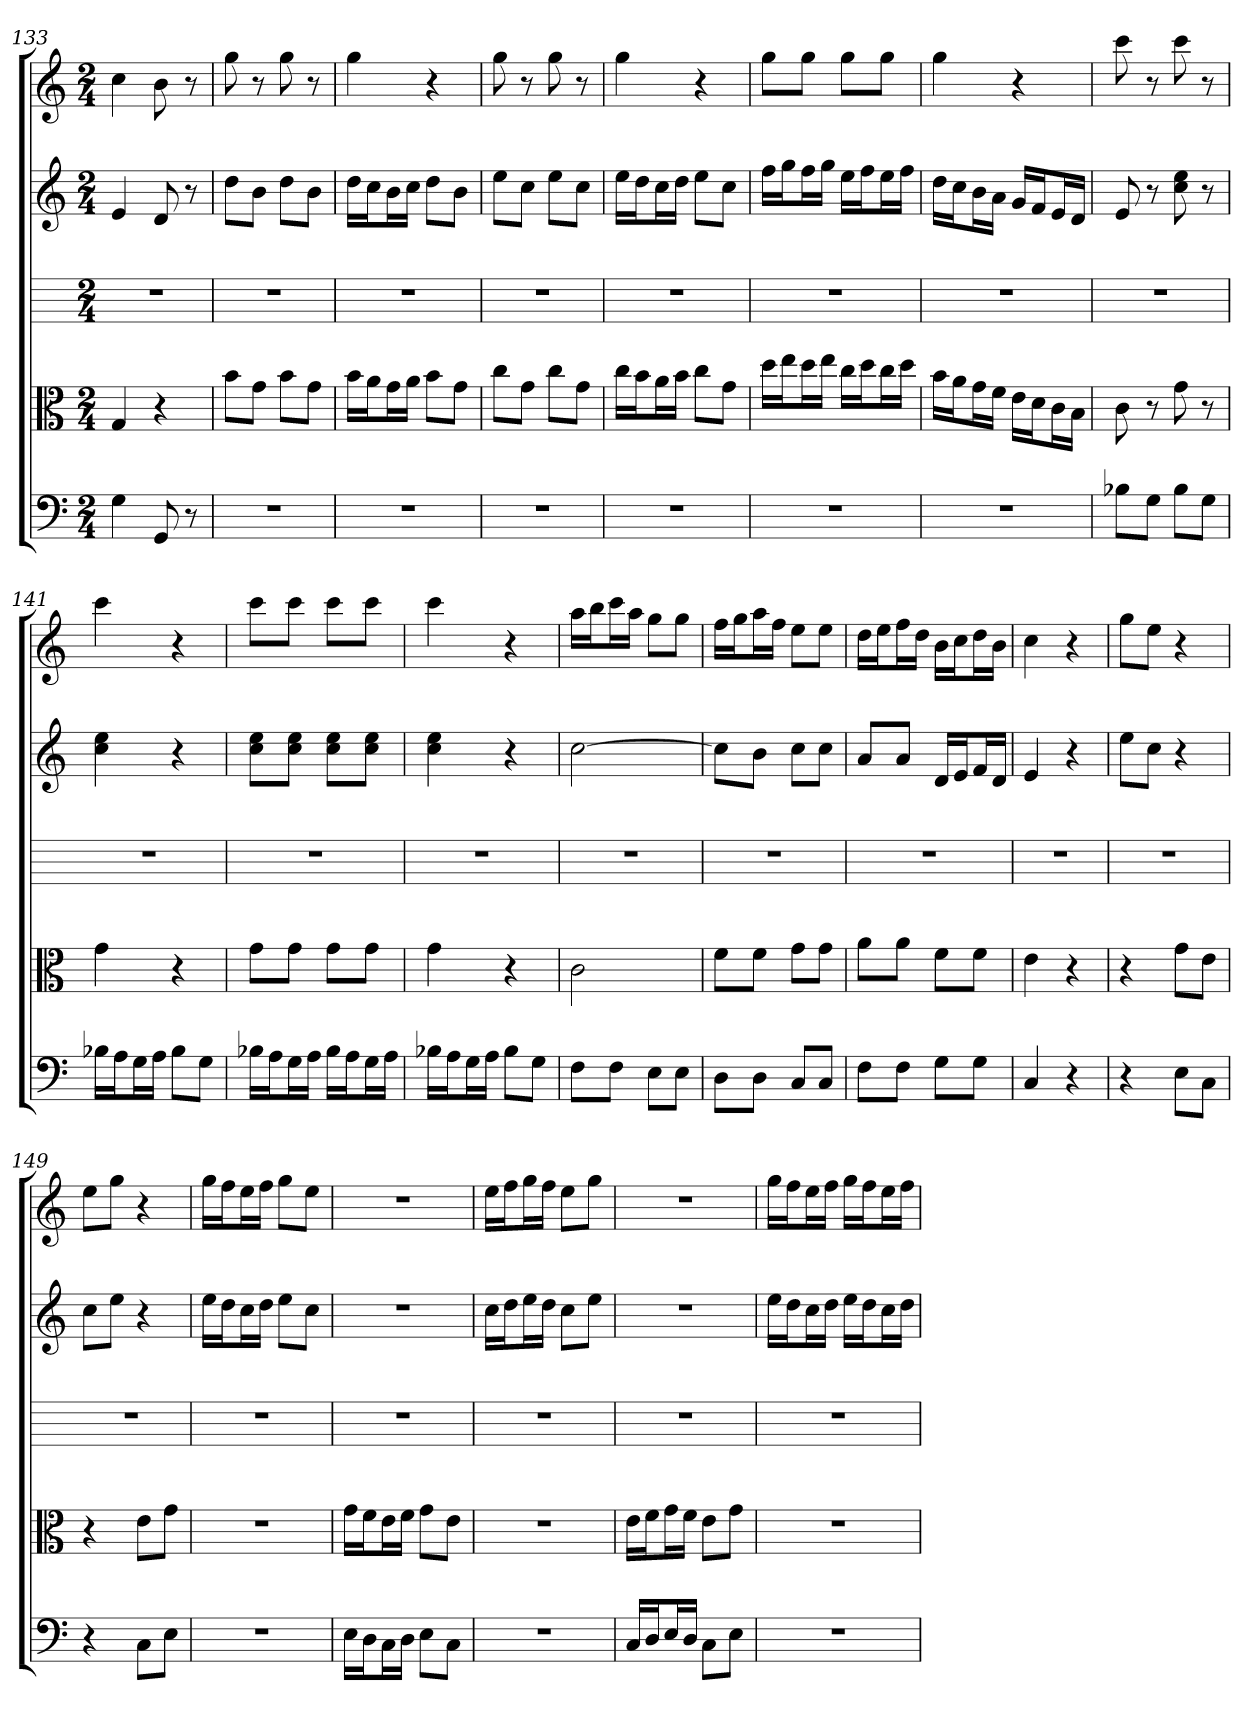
**kern	**kern	**kern	**kern	**kern
*part5	*part4	*part3	*part2	*part1
*staff5	*staff4	*staff3	*staff2	*staff1
*clefF4	*clefC3	*	*	*
*k[]	*k[]	*k[]	*k[]	*k[]
*C:	*C:	*C:	*C:	*C:
*M2/4	*M2/4	*M2/4	*M2/4	*M2/4
=133	=133	=133	=133	=133
4G	4G	2r	4e	4cc
8GG	4r	.	8d	8b
8r	.	.	8r	8r
=134	=134	=134	=134	=134
2r	8b\L	2r	8ddL	8gg
.	8g\J	.	8bJ	8r
.	8b\L	.	8ddL	8gg
.	8g\J	.	8bJ	8r
=135	=135	=135	=135	=135
2r	16b\LL	2r	16ddLL	4gg
.	16a\J	.	16ccJ	.
.	16g\L	.	16bL	.
.	16a\JJ	.	16ccJJ	.
.	8b\L	.	8ddL	4r
.	8g\J	.	8bJ	.
=136	=136	=136	=136	=136
2r	8cc\L	2r	8eeL	8gg
.	8g\J	.	8ccJ	8r
.	8cc\L	.	8eeL	8gg
.	8g\J	.	8ccJ	8r
=137	=137	=137	=137	=137
2r	16cc\LL	2r	16eeLL	4gg
.	16b\J	.	16ddJ	.
.	16a\L	.	16ccL	.
.	16b\JJ	.	16ddJJ	.
.	8cc\L	.	8eeL	4r
.	8g\J	.	8ccJ	.
=138	=138	=138	=138	=138
2r	16dd\LL	2r	16ffLL	8ggL
.	16ee\J	.	16ggJ	.
.	16dd\L	.	16ffL	8ggJ
.	16ee\JJ	.	16ggJJ	.
.	16cc\LL	.	16eeLL	8ggL
.	16dd\J	.	16ffJ	.
.	16cc\L	.	16eeL	8ggJ
.	16dd\JJ	.	16ffJJ	.
=139	=139	=139	=139	=139
2r	16b\LL	2r	16ddLL	4gg
.	16a\J	.	16ccJ	.
.	16g\L	.	16bL	.
.	16f\JJ	.	16aJJ	.
.	16e\LL	.	16gLL	4r
.	16d\J	.	16fJ	.
.	16c\L	.	16eL	.
.	16B\JJ	.	16dJJ	.
=140	=140	=140	=140	=140
8B-X\L	8c	2r	8e	8ccc
8G\J	8r	.	8r	8r
8B-\L	8g	.	8cc 8ee	8ccc
8G\J	8r	.	8r	8r
=141	=141	=141	=141	=141
16B-X\LL	4g	2r	4cc 4ee	4ccc
16A\J	.	.	.	.
16G\L	.	.	.	.
16A\JJ	.	.	.	.
8B-\L	4r	.	4r	4r
8G\J	.	.	.	.
=142	=142	=142	=142	=142
16B-X\LL	8g\L	2r	8cc 8eeL	8cccL
16A\J	.	.	.	.
16G\L	8g\J	.	8cc 8eeJ	8cccJ
16A\JJ	.	.	.	.
16B-\LL	8g\L	.	8cc 8eeL	8cccL
16A\J	.	.	.	.
16G\L	8g\J	.	8cc 8eeJ	8cccJ
16A\JJ	.	.	.	.
=143	=143	=143	=143	=143
16B-X\LL	4g	2r	4cc 4ee	4ccc
16A\J	.	.	.	.
16G\L	.	.	.	.
16A\JJ	.	.	.	.
8B-\L	4r	.	4r	4r
8G\J	.	.	.	.
=144	=144	=144	=144	=144
8F\L	2c	2r	[2cc	16aaLL
.	.	.	.	16bbJ
8F\J	.	.	.	16cccL
.	.	.	.	16aaJJ
8E\L	.	.	.	8ggL
8E\J	.	.	.	8ggJ
=145	=145	=145	=145	=145
8D\L	8f\L	2r	8ccL]	16ffLL
.	.	.	.	16ggJ
8D\J	8f\J	.	8bJ	16aaL
.	.	.	.	16ffJJ
8C/L	8g\L	.	8ccL	8eeL
8C/J	8g\J	.	8ccJ	8eeJ
=146	=146	=146	=146	=146
8F\L	8a\L	2r	8aL	16ddLL
.	.	.	.	16eeJ
8F\J	8a\J	.	8aJ	16ffL
.	.	.	.	16ddJJ
8G\L	8f\L	.	16dLL	16bLL
.	.	.	16eJ	16ccJ
8G\J	8f\J	.	16fL	16ddL
.	.	.	16dJJ	16bJJ
=147	=147	=147	=147	=147
4C	4e	2r	4e	4cc
4r	4r	.	4r	4r
=148	=148	=148	=148	=148
4r	4r	2r	8eeL	8ggL
.	.	.	8ccJ	8eeJ
8E\L	8g\L	.	4r	4r
8C\J	8e\J	.	.	.
=149	=149	=149	=149	=149
4r	4r	2r	8ccL	8eeL
.	.	.	8eeJ	8ggJ
8C\L	8e\L	.	4r	4r
8E\J	8g\J	.	.	.
=150	=150	=150	=150	=150
2r	2r	2r	16eeLL	16ggLL
.	.	.	16ddJ	16ffJ
.	.	.	16ccL	16eeL
.	.	.	16ddJJ	16ffJJ
.	.	.	8eeL	8ggL
.	.	.	8ccJ	8eeJ
=151	=151	=151	=151	=151
16E\LL	16g\LL	2r	2r	2r
16D\J	16f\J	.	.	.
16C\L	16e\L	.	.	.
16D\JJ	16f\JJ	.	.	.
8E\L	8g\L	.	.	.
8C\J	8e\J	.	.	.
=152	=152	=152	=152	=152
2r	2r	2r	16ccLL	16eeLL
.	.	.	16ddJ	16ffJ
.	.	.	16eeL	16ggL
.	.	.	16ddJJ	16ffJJ
.	.	.	8ccL	8eeL
.	.	.	8eeJ	8ggJ
=153	=153	=153	=153	=153
16C/LL	16e\LL	2r	2r	2r
16D/J	16f\J	.	.	.
16E/L	16g\L	.	.	.
16D/JJ	16f\JJ	.	.	.
8C\L	8e\L	.	.	.
8E\J	8g\J	.	.	.
=154	=154	=154	=154	=154
2r	2r	2r	16eeLL	16ggLL
.	.	.	16ddJ	16ffJ
.	.	.	16ccL	16eeL
.	.	.	16ddJJ	16ffJJ
.	.	.	16eeLL	16ggLL
.	.	.	16ddJ	16ffJ
.	.	.	16ccL	16eeL
.	.	.	16ddJJ	16ffJJ
=	=	=	=	=
*-	*-	*-	*-	*-
